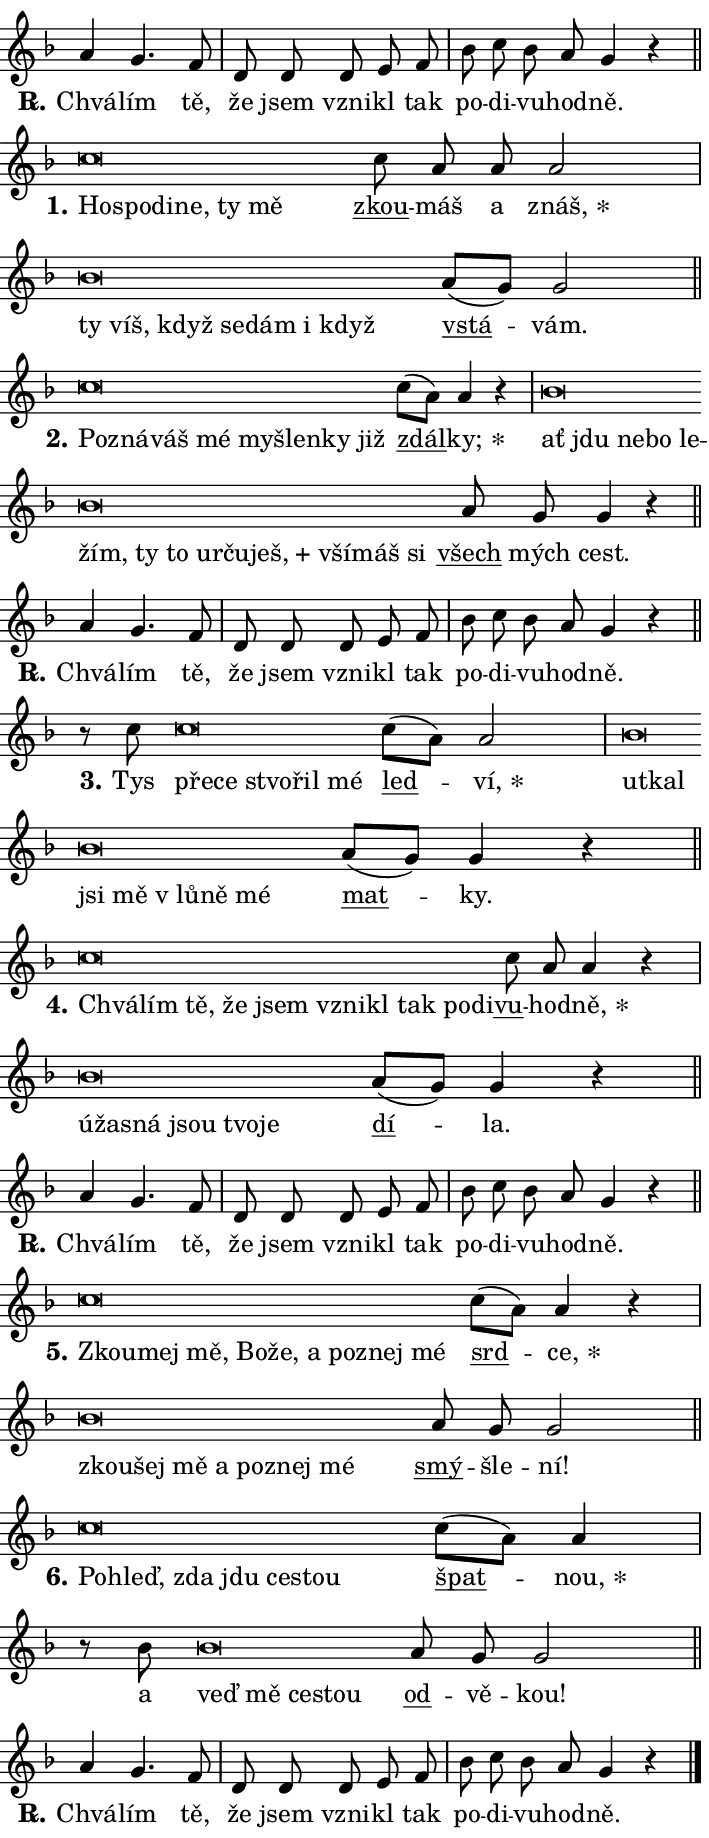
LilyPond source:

\version "2.24.0"
\header { tagline = "" }
\paper {
  indent = 0\cm
  top-margin = 0\cm
  right-margin = 0.13\cm % to fit lyric hyphens
  bottom-margin = 0\cm
  left-margin = 0\cm
  paper-width = 12\cm
  page-breaking = #ly:one-page-breaking
  system-system-spacing.basic-distance = #11
  score-system-spacing.basic-distance = #11
  ragged-last = ##f
}


%% Author: Thomas Morley
%% https://lists.gnu.org/archive/html/lilypond-user/2020-05/msg00002.html
#(define (line-position grob)
"Returns position of @var[grob} in current system:
   @code{'start}, if at first time-step
   @code{'end}, if at last time-step
   @code{'middle} otherwise
"
  (let* ((col (ly:item-get-column grob))
         (ln (ly:grob-object col 'left-neighbor))
         (rn (ly:grob-object col 'right-neighbor))
         (col-to-check-left (if (ly:grob? ln) ln col))
         (col-to-check-right (if (ly:grob? rn) rn col))
         (break-dir-left
           (and
             (ly:grob-property col-to-check-left 'non-musical #f)
             (ly:item-break-dir col-to-check-left)))
         (break-dir-right
           (and
             (ly:grob-property col-to-check-right 'non-musical #f)
             (ly:item-break-dir col-to-check-right))))
        (cond ((eqv? 1 break-dir-left) 'start)
              ((eqv? -1 break-dir-right) 'end)
              (else 'middle))))

#(define (tranparent-at-line-position vctor)
  (lambda (grob)
  "Relying on @code{line-position} select the relevant enry from @var{vctor}.
Used to determine transparency,"
    (case (line-position grob)
      ((end) (not (vector-ref vctor 0)))
      ((middle) (not (vector-ref vctor 1)))
      ((start) (not (vector-ref vctor 2))))))

noteHeadBreakVisibility =
#(define-music-function (break-visibility)(vector?)
"Makes @code{NoteHead}s transparent relying on @var{break-visibility}"
#{
  \override NoteHead.transparent =
    #(tranparent-at-line-position break-visibility)
#})

#(define delete-ledgers-for-transparent-note-heads
  (lambda (grob)
    "Reads whether a @code{NoteHead} is transparent.
If so this @code{NoteHead} is removed from @code{'note-heads} from
@var{grob}, which is supposed to be @code{LedgerLineSpanner}.
As a result ledgers are not printed for this @code{NoteHead}"
    (let* ((nhds-array (ly:grob-object grob 'note-heads))
           (nhds-list
             (if (ly:grob-array? nhds-array)
                 (ly:grob-array->list nhds-array)
                 '()))
           ;; Relies on the transparent-property being done before
           ;; Staff.LedgerLineSpanner.after-line-breaking is executed.
           ;; This is fragile ...
           (to-keep
             (remove
               (lambda (nhd)
                 (ly:grob-property nhd 'transparent #f))
               nhds-list)))
      ;; TODO find a better method to iterate over grob-arrays, similiar
      ;; to filter/remove etc for lists
      ;; For now rebuilt from scratch
      (set! (ly:grob-object grob 'note-heads)  '())
      (for-each
        (lambda (nhd)
          (ly:pointer-group-interface::add-grob grob 'note-heads nhd))
        to-keep))))

squashNotes = {
  \override NoteHead.X-extent = #'(-0.2 . 0.2)
  \override NoteHead.Y-extent = #'(-0.75 . 0)
  \override NoteHead.stencil =
    #(lambda (grob)
       (let ((pos (ly:grob-property grob 'staff-position)))
         (begin
           (if (< pos -7) (display "ERROR: Lower brevis then expected\n") (display ""))
           (if (<= pos -6) ly:text-interface::print ly:note-head::print))))
}
unSquashNotes = {
  \revert NoteHead.X-extent
  \revert NoteHead.Y-extent
  \revert NoteHead.stencil
}

hideNotes = \noteHeadBreakVisibility #begin-of-line-visible
unHideNotes = \noteHeadBreakVisibility #all-visible

% work-around for resetting accidentals
% https://lilypond.org/doc/v2.23/Documentation/notation/displaying-rhythms#unmetered-music
cadenzaMeasure = {
  \cadenzaOff
  \partial 1024 s1024
  \cadenzaOn
}

#(define-markup-command (accent layout props text) (markup?)
  "Underline accented syllable"
  (interpret-markup layout props
    #{\markup \override #'(offset . 4.3) \underline { #text }#}))

responsum = \markup \concat {
  "R" \hspace #-1.05 \path #0.1 #'((moveto 0 0.07) (lineto 0.9 0.8)) \hspace #0.05 "."
}

spaceSize = #0.6828661417322834 % exact space size for TeX Gyre Schola

\layout {
  \context {
    \Staff
    \remove "Time_signature_engraver"
    \override LedgerLineSpanner.after-line-breaking = #delete-ledgers-for-transparent-note-heads
  }
  \context {
    \Lyrics {
      \override LyricSpace.minimum-distance = \spaceSize
      \override LyricText.font-name = #"TeX Gyre Schola"
      \override LyricText.font-size = 1
      \override StanzaNumber.font-name = #"TeX Gyre Schola Bold"
      \override StanzaNumber.font-size = 1
    }
  }
  \context {
    \Score 
    \override NoteHead.text =
      #(lambda (grob) 
        (let ((pos (ly:grob-property grob 'staff-position)))
          #{\markup {
            \combine
              \halign #-0.55 \raise #(if (= pos -6) 0 0.5) \override #'(thickness . 2) \draw-line #'(3.2 . 0)
              \musicglyph "noteheads.sM1"
          }#}))
  }
}

% magnetic-lyrics.ily
%
%   written by
%     Jean Abou Samra <jean@abou-samra.fr>
%     Werner Lemberg <wl@gnu.org>
%
%   adapted by
%     Jiri Hon <jiri.hon@gmail.com>
%
% Version 2022-Apr-15

% https://www.mail-archive.com/lilypond-user@gnu.org/msg149350.html

#(define (Left_hyphen_pointer_engraver context)
   "Collect syllable-hyphen-syllable occurrences in lyrics and store
them in properties.  This engraver only looks to the left.  For
example, if the lyrics input is @code{foo -- bar}, it does the
following.

@itemize @bullet
@item
Set the @code{text} property of the @code{LyricHyphen} grob between
@q{foo} and @q{bar} to @code{foo}.

@item
Set the @code{left-hyphen} property of the @code{LyricText} grob with
text @q{foo} to the @code{LyricHyphen} grob between @q{foo} and
@q{bar}.
@end itemize

Use this auxiliary engraver in combination with the
@code{lyric-@/text::@/apply-@/magnetic-@/offset!} hook."
   (let ((hyphen #f)
         (text #f))
     (make-engraver
      (acknowledgers
       ((lyric-syllable-interface engraver grob source-engraver)
        (set! text grob)))
      (end-acknowledgers
       ((lyric-hyphen-interface engraver grob source-engraver)
        ;(when (not (grob::has-interface grob 'lyric-space-interface))
          (set! hyphen grob)));)
      ((stop-translation-timestep engraver)
       (when (and text hyphen)
         (ly:grob-set-object! text 'left-hyphen hyphen))
       (set! text #f)
       (set! hyphen #f)))))

#(define (lyric-text::apply-magnetic-offset! grob)
   "If the space between two syllables is less than the value in
property @code{LyricText@/.details@/.squash-threshold}, move the right
syllable to the left so that it gets concatenated with the left
syllable.

Use this function as a hook for
@code{LyricText@/.after-@/line-@/breaking} if the
@code{Left_@/hyphen_@/pointer_@/engraver} is active."
   (let ((hyphen (ly:grob-object grob 'left-hyphen #f)))
     (when hyphen
       (let ((left-text (ly:spanner-bound hyphen LEFT)))
         (when (grob::has-interface left-text 'lyric-syllable-interface)
           (let* ((common (ly:grob-common-refpoint grob left-text X))
                  (this-x-ext (ly:grob-extent grob common X))
                  (left-x-ext
                   (begin
                     ;; Trigger magnetism for left-text.
                     (ly:grob-property left-text 'after-line-breaking)
                     (ly:grob-extent left-text common X)))
                  ;; `delta` is the gap width between two syllables.
                  (delta (- (interval-start this-x-ext)
                            (interval-end left-x-ext)))
                  (details (ly:grob-property grob 'details))
                  (threshold (assoc-get 'squash-threshold details 0.2)))
             (when (< delta threshold)
               (let* (;; We have to manipulate the input text so that
                      ;; ligatures crossing syllable boundaries are not
                      ;; disabled.  For languages based on the Latin
                      ;; script this is essentially a beautification.
                      ;; However, for non-Western scripts it can be a
                      ;; necessity.
                      (lt (ly:grob-property left-text 'text))
                      (rt (ly:grob-property grob 'text))
                      (is-space (grob::has-interface hyphen 'lyric-space-interface))
                      (space (if is-space " " ""))
                      (extra-delta (if is-space spaceSize 0))
                      ;; Append new syllable.
                      (ltrt-space (if (and (string? lt) (string? rt))
                                (string-append lt space rt)
                                (make-concat-markup (list lt space rt))))
                      ;; Right-align `ltrt` to the right side.
                      (ltrt-space-markup (grob-interpret-markup
                               grob
                               (make-translate-markup
                                (cons (interval-length this-x-ext) 0)
                                (make-right-align-markup ltrt-space)))))
                 (begin
                   ;; Don't print `left-text`.
                   (ly:grob-set-property! left-text 'stencil #f)
                   ;; Set text and stencil (which holds all collected
                   ;; syllables so far) and shift it to the left.
                   (ly:grob-set-property! grob 'text ltrt-space)
                   (ly:grob-set-property! grob 'stencil ltrt-space-markup)
                   (ly:grob-translate-axis! grob (- (- delta extra-delta)) X))))))))))


#(define (lyric-hyphen::displace-bounds-first grob)
   ;; Make very sure this callback isn't triggered too early.
   (let ((left (ly:spanner-bound grob LEFT))
         (right (ly:spanner-bound grob RIGHT)))
     (ly:grob-property left 'after-line-breaking)
     (ly:grob-property right 'after-line-breaking)
     (ly:lyric-hyphen::print grob)))

squashThreshold = #0.4

\layout {
  \context {
    \Lyrics
    \consists #Left_hyphen_pointer_engraver
    \override LyricText.after-line-breaking =
      #lyric-text::apply-magnetic-offset!
    \override LyricHyphen.stencil = #lyric-hyphen::displace-bounds-first
    \override LyricText.details.squash-threshold = \squashThreshold
    \override LyricHyphen.minimum-distance = 0
    \override LyricHyphen.minimum-length = \squashThreshold
  }
}

squashText = \override LyricText.details.squash-threshold = 9999
unSquashText = \override LyricText.details.squash-threshold = \squashThreshold

leftText = \override LyricText.self-alignment-X = #LEFT
unLeftText = \revert LyricText.self-alignment-X

starOffset = #(lambda (grob) 
                (let ((x_offset (ly:self-alignment-interface::aligned-on-x-parent grob)))
                  (if (= x_offset 0) 0 (+ x_offset 1.2))))

star = #(define-music-function (syllable)(string?)
"Append star separator at the end of a syllable"
#{
  \once \override LyricText.X-offset = #starOffset
  \lyricmode { \markup {
    #syllable
    \override #'((font-name . "TeX Gyre Schola Bold")) \hspace #0.2 \lower #0.65 \larger "*"
  } }
#})

starAccent = #(define-music-function (syllable)(string?)
"Append star separator at the end of a syllable and make accent"
#{
  \once \override LyricText.X-offset = #starOffset
  \lyricmode { \markup {
    \accent #syllable
    \override #'((font-name . "TeX Gyre Schola Bold")) \hspace #0.2 \lower #0.65 \larger "*"
  } }
#})

breath = #(define-music-function (syllable)(string?)
"Append breathing indicator at the end of a syllable"
#{
  \lyricmode { \markup { #syllable "+" } }
#})

optionalBreath = #(define-music-function (syllable)(string?)
"Append optional breathing indicator at the end of a syllable"
#{
  \lyricmode { \markup { #syllable "(+)" } }
#})


\score {
    <<
        \new Voice = "melody" { \cadenzaOn \key f \major \relative { a'4 g4. f8 \cadenzaMeasure \bar "|" d d \bar "" d e f \cadenzaMeasure \bar "|" bes c bes a g4 r \cadenzaMeasure \bar "||" \break } }
        \new Lyrics \lyricsto "melody" { \lyricmode { \set stanza = \responsum
Chvá -- lím tě, že jsem vzni -- kl tak po -- di -- vu -- hod -- ně. } }
    >>
    \layout {}
}

\score {
    <<
        \new Voice = "melody" { \cadenzaOn \key f \major \relative { \squashNotes c''\breve*1/16 \hideNotes \breve*1/16 \bar "" \breve*1/16 \bar "" \breve*1/16 \bar "" \breve*1/16 \breve*1/16 \bar "" \unHideNotes \unSquashNotes \bar "" c8 a a a2 \cadenzaMeasure \bar "|" \squashNotes bes\breve*1/16 \hideNotes \breve*1/16 \bar "" \breve*1/16 \bar "" \breve*1/16 \bar "" \breve*1/16 \bar "" \breve*1/16 \breve*1/16 \bar "" \unHideNotes \unSquashNotes \bar "" a8[( g)] g2 \cadenzaMeasure \bar "||" \break } }
        \new Lyrics \lyricsto "melody" { \lyricmode { \set stanza = "1."
\leftText Ho -- \squashText spo -- di -- ne, ty mě \unLeftText \unSquashText \markup \accent zkou -- máš a \star znáš, \leftText ty \squashText víš, když se -- dám i když \unLeftText \unSquashText \markup \accent vstá -- vám. } }
    >>
    \layout {}
}

\score {
    <<
        \new Voice = "melody" { \cadenzaOn \key f \major \relative { \squashNotes c''\breve*1/16 \hideNotes \breve*1/16 \bar "" \breve*1/16 \bar "" \breve*1/16 \bar "" \breve*1/16 \bar "" \breve*1/16 \bar "" \breve*1/16 \breve*1/16 \bar "" \unHideNotes \unSquashNotes \bar "" c8[( a)] a4 r \cadenzaMeasure \bar "|" \squashNotes bes\breve*1/16 \hideNotes \breve*1/16 \bar "" \breve*1/16 \bar "" \breve*1/16 \bar "" \breve*1/16 \bar "" \breve*1/16 \bar "" \breve*1/16 \bar "" \breve*1/16 \bar "" \breve*1/16 \bar "" \breve*1/16 \bar "" \breve*1/16 \bar "" \breve*1/16 \bar "" \breve*1/16 \breve*1/16 \bar "" \unHideNotes \unSquashNotes \bar "" a8 g g4 r \cadenzaMeasure \bar "||" \break } }
        \new Lyrics \lyricsto "melody" { \lyricmode { \set stanza = "2."
\leftText Po -- \squashText zná -- váš mé my -- šlen -- ky již \unLeftText \unSquashText \markup \accent zdál -- \star ky; \leftText ať \squashText jdu ne -- bo le -- žím, ty to ur -- ču -- \breath "ješ," vší -- máš si \unLeftText \unSquashText \markup \accent všech mých cest. } }
    >>
    \layout {}
}

\score {
    <<
        \new Voice = "melody" { \cadenzaOn \key f \major \relative { a'4 g4. f8 \cadenzaMeasure \bar "|" d d \bar "" d e f \cadenzaMeasure \bar "|" bes c bes a g4 r \cadenzaMeasure \bar "||" \break } }
        \new Lyrics \lyricsto "melody" { \lyricmode { \set stanza = \responsum
Chvá -- lím tě, že jsem vzni -- kl tak po -- di -- vu -- hod -- ně. } }
    >>
    \layout {}
}

\score {
    <<
        \new Voice = "melody" { \cadenzaOn \key f \major \relative { r8 c''8 \squashNotes c\breve*1/16 \hideNotes \breve*1/16 \bar "" \breve*1/16 \bar "" \breve*1/16 \breve*1/16 \bar "" \unHideNotes \unSquashNotes \bar "" c8[( a)] a2 \cadenzaMeasure \bar "|" \squashNotes bes\breve*1/16 \hideNotes \breve*1/16 \bar "" \breve*1/16 \bar "" \breve*1/16 \bar "" \breve*1/16 \bar "" \breve*1/16 \breve*1/16 \bar "" \unHideNotes \unSquashNotes \bar "" a8[( g)] g4 r \cadenzaMeasure \bar "||" \break } }
        \new Lyrics \lyricsto "melody" { \lyricmode { \set stanza = "3."
Tys \leftText pře -- \squashText ce stvo -- řil mé \unLeftText \unSquashText \markup \accent led -- \star ví, \leftText ut -- \squashText kal jsi mě "v lů" -- ně mé \unLeftText \unSquashText \markup \accent mat -- ky. } }
    >>
    \layout {}
}

\score {
    <<
        \new Voice = "melody" { \cadenzaOn \key f \major \relative { \squashNotes c''\breve*1/16 \hideNotes \breve*1/16 \bar "" \breve*1/16 \bar "" \breve*1/16 \bar "" \breve*1/16 \bar "" \breve*1/16 \bar "" \breve*1/16 \bar "" \breve*1/16 \bar "" \breve*1/16 \breve*1/16 \bar "" \unHideNotes \unSquashNotes \bar "" c8 a a4 r \cadenzaMeasure \bar "|" \squashNotes bes\breve*1/16 \hideNotes \breve*1/16 \bar "" \breve*1/16 \bar "" \breve*1/16 \bar "" \breve*1/16 \breve*1/16 \bar "" \unHideNotes \unSquashNotes \bar "" a8[( g)] g4 r \cadenzaMeasure \bar "||" \break } }
        \new Lyrics \lyricsto "melody" { \lyricmode { \set stanza = "4."
\leftText Chvá -- \squashText lím tě, že jsem vzni -- kl tak po -- di -- \unLeftText \unSquashText \markup \accent vu -- hod -- \star ně, \leftText ú -- \squashText ža -- sná jsou tvo -- je \unLeftText \unSquashText \markup \accent dí -- la. } }
    >>
    \layout {}
}

\score {
    <<
        \new Voice = "melody" { \cadenzaOn \key f \major \relative { a'4 g4. f8 \cadenzaMeasure \bar "|" d d \bar "" d e f \cadenzaMeasure \bar "|" bes c bes a g4 r \cadenzaMeasure \bar "||" \break } }
        \new Lyrics \lyricsto "melody" { \lyricmode { \set stanza = \responsum
Chvá -- lím tě, že jsem vzni -- kl tak po -- di -- vu -- hod -- ně. } }
    >>
    \layout {}
}

\score {
    <<
        \new Voice = "melody" { \cadenzaOn \key f \major \relative { \squashNotes c''\breve*1/16 \hideNotes \breve*1/16 \bar "" \breve*1/16 \bar "" \breve*1/16 \bar "" \breve*1/16 \bar "" \breve*1/16 \bar "" \breve*1/16 \bar "" \breve*1/16 \breve*1/16 \bar "" \unHideNotes \unSquashNotes \bar "" c8[( a)] a4 r \cadenzaMeasure \bar "|" \squashNotes bes\breve*1/16 \hideNotes \breve*1/16 \bar "" \breve*1/16 \bar "" \breve*1/16 \bar "" \breve*1/16 \bar "" \breve*1/16 \breve*1/16 \bar "" \unHideNotes \unSquashNotes \bar "" a8 g g2 \cadenzaMeasure \bar "||" \break } }
        \new Lyrics \lyricsto "melody" { \lyricmode { \set stanza = "5."
\leftText Zkou -- \squashText mej mě, Bo -- že, a po -- znej mé \unLeftText \unSquashText \markup \accent srd -- \star ce, \leftText zkou -- \squashText šej mě a po -- znej mé \unLeftText \unSquashText \markup \accent smý -- šle -- ní! } }
    >>
    \layout {}
}

\score {
    <<
        \new Voice = "melody" { \cadenzaOn \key f \major \relative { \squashNotes c''\breve*1/16 \hideNotes \breve*1/16 \bar "" \breve*1/16 \bar "" \breve*1/16 \bar "" \breve*1/16 \breve*1/16 \bar "" \unHideNotes \unSquashNotes \bar "" c8[( a)] a4 \cadenzaMeasure \bar "|" r8 bes8 \squashNotes bes\breve*1/16 \hideNotes \breve*1/16 \bar "" \breve*1/16 \breve*1/16 \bar "" \unHideNotes \unSquashNotes \bar "" a8 g g2 \cadenzaMeasure \bar "||" \break } }
        \new Lyrics \lyricsto "melody" { \lyricmode { \set stanza = "6."
\leftText Po -- \squashText hleď, zda jdu ce -- stou \unLeftText \unSquashText \markup \accent špat -- \star nou, a \leftText veď \squashText mě ce -- stou \unLeftText \unSquashText \markup \accent od -- vě -- kou! } }
    >>
    \layout {}
}

\score {
    <<
        \new Voice = "melody" { \cadenzaOn \key f \major \relative { a'4 g4. f8 \cadenzaMeasure \bar "|" d d \bar "" d e f \cadenzaMeasure \bar "|" bes c bes a g4 r \cadenzaMeasure \bar "||" \break } \bar "|." }
        \new Lyrics \lyricsto "melody" { \lyricmode { \set stanza = \responsum
Chvá -- lím tě, že jsem vzni -- kl tak po -- di -- vu -- hod -- ně. } }
    >>
    \layout {}
}
